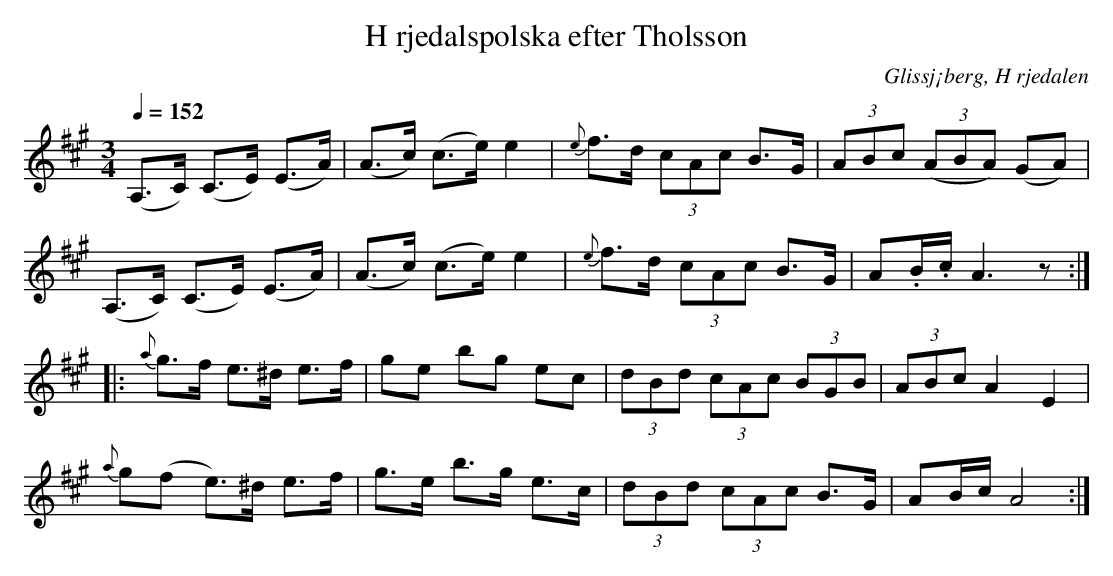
X:1
T:H rjedalspolska efter Tholsson
O:Glissj¡berg, H rjedalen
M:3/4
L:1/8
Q:1/4=152
K:A
(A,>C) (C>E) (E>A)|(A>c) (c>e) e2|{e}f>d (3cAc B>G|(3ABc ((3ABA) (GA)|!
(A,>C) (C>E) (E>A)|(A>c) (c>e) e2|{e}f>d (3cAc B>G|A.B/.c/ A3z::!
{a}g>f e>^d e>f|ge bg ec|(3dBd (3cAc (3BGB|(3ABc A2 E2|!
{a}g(f e>)^d e>f|g>e b>g e>c|(3dBd (3cAc B>G|AB/c/ A4:|]
